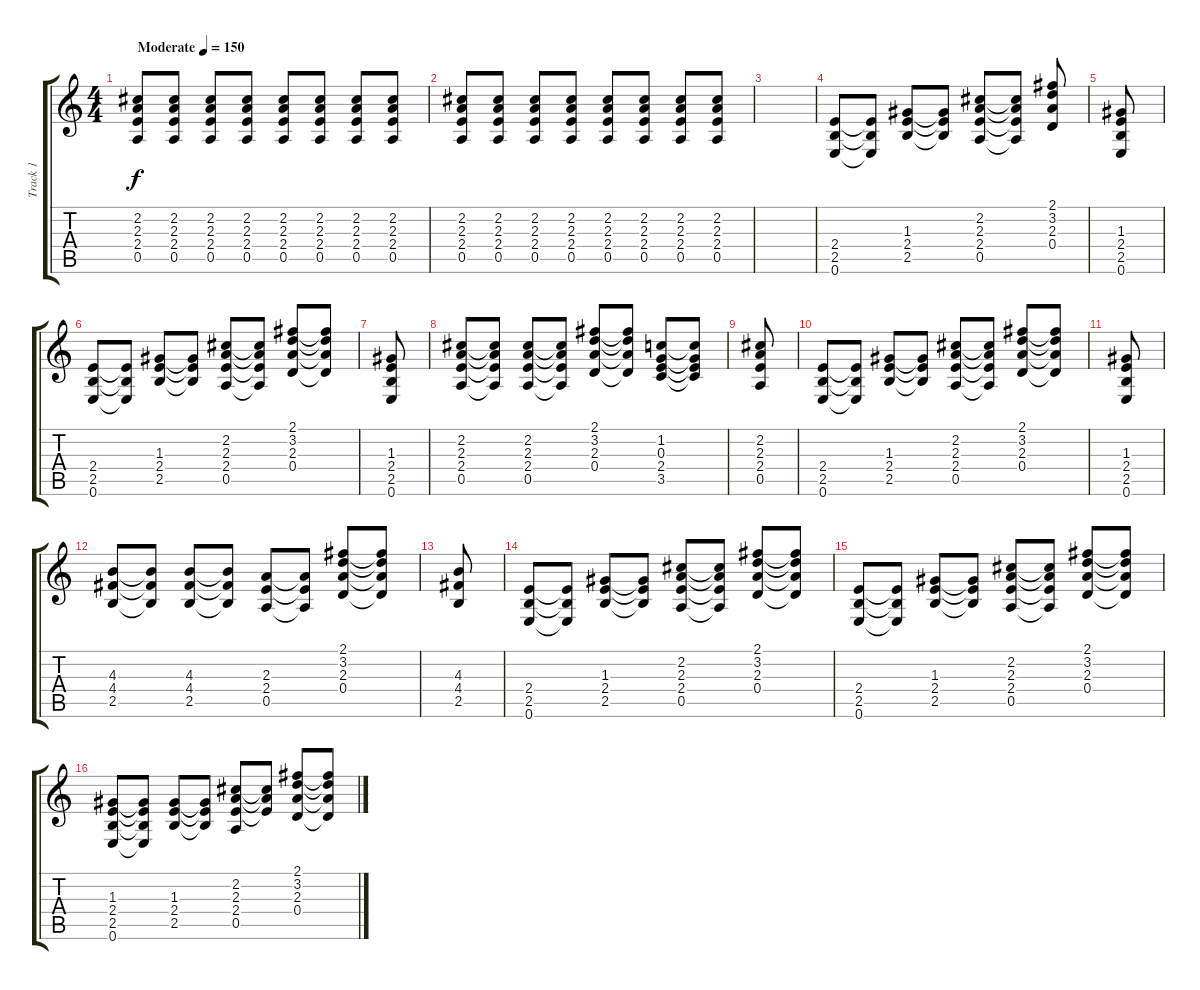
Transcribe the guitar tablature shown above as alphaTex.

\track ("Track 1" "Track 1") {instrument acousticguitarsteel}
\staff {score tabs}
\tuning (E4 B3 G3 D3 A2 E2) {hide}
\ts (4 4)
\tempo (150 "Moderate")
\clef g2
\ks c
(2.2 2.3 2.4 0.5).8{dy f instrument acousticguitarsteel} (2.2 2.3 2.4 0.5).8 (2.2 2.3 2.4 0.5).8 (2.2 2.3 2.4 0.5).8 (2.2 2.3 2.4 0.5).8 (2.2 2.3 2.4 0.5).8 (2.2 2.3 2.4 0.5).8 (2.2 2.3 2.4 0.5).8 |
(2.2 2.3 2.4 0.5).8 (2.2 2.3 2.4 0.5).8 (2.2 2.3 2.4 0.5).8 (2.2 2.3 2.4 0.5).8 (2.2 2.3 2.4 0.5).8 (2.2 2.3 2.4 0.5).8 (2.2 2.3 2.4 0.5).8 (2.2 2.3 2.4 0.5).8 |
|
(2.4 2.5 0.6).8 (2.4{t} 2.5{t} 0.6{t}).8 (1.3 2.4 2.5).8 (1.3{t} 2.4{t} 2.5{t}).8 (2.2 2.3 2.4 0.5).8 (2.2{t} 2.3{t} 2.4{t} 0.5{t}).8 (2.1 3.2 2.3 0.4).8 |
(1.3 2.4 2.5 0.6).8 |
(2.4 2.5 0.6).8 (2.4{t} 2.5{t} 0.6{t}).8 (1.3 2.4 2.5).8 (1.3{t} 2.4{t} 2.5{t}).8 (2.2 2.3 2.4 0.5).8 (2.2{t} 2.3{t} 2.4{t} 0.5{t}).8 (2.1 3.2 2.3 0.4).8 (2.1{t} 3.2{t} 2.3{t} 0.4{t}).8 |
(1.3 2.4 2.5 0.6).8 |
(2.2 2.3 2.4 0.5).8 (2.2{t} 2.3{t} 2.4{t} 0.5{t}).8 (2.2 2.3 2.4 0.5).8 (2.2{t} 2.3{t} 2.4{t} 0.5{t}).8 (2.1 3.2 2.3 0.4).8 (2.1{t} 3.2{t} 2.3{t} 0.4{t}).8 (1.2 0.3 2.4 3.5).8 (1.2{t} 0.3{t} 2.4{t} 3.5{t}).8 |
(2.2 2.3 2.4 0.5).8 |
(2.4 2.5 0.6).8 (2.4{t} 2.5{t} 0.6{t}).8 (1.3 2.4 2.5).8 (1.3{t} 2.4{t} 2.5{t}).8 (2.2 2.3 2.4 0.5).8 (2.2{t} 2.3{t} 2.4{t} 0.5{t}).8 (2.1 3.2 2.3 0.4).8 (2.1{t} 3.2{t} 2.3{t} 0.4{t}).8 |
(1.3 2.4 2.5 0.6).8 |
(4.3 4.4 2.5).8 (4.3{t} 4.4{t} 2.5{t}).8 (4.3 4.4 2.5).8 (4.3{t} 4.4{t} 2.5{t}).8 (2.3 2.4 0.5).8 (2.3{t} 2.4{t} 0.5{t}).8 (2.1 3.2 2.3 0.4).8 (2.1{t} 3.2{t} 2.3{t} 0.4{t}).8 |
(4.3 4.4 2.5).8 |
(2.4 2.5 0.6).8 (2.4{t} 2.5{t} 0.6{t}).8 (1.3 2.4 2.5).8 (1.3{t} 2.4{t} 2.5{t}).8 (2.2 2.3 2.4 0.5).8 (2.2{t} 2.3{t} 2.4{t} 0.5{t}).8 (2.1 3.2 2.3 0.4).8 (2.1{t} 3.2{t} 2.3{t} 0.4{t}).8 |
(2.4 2.5 0.6).8 (2.4{t} 2.5{t} 0.6{t}).8 (1.3 2.4 2.5).8 (1.3{t} 2.4{t} 2.5{t}).8 (2.2 2.3 2.4 0.5).8 (2.2{t} 2.3{t} 2.4{t} 0.5{t}).8 (2.1 3.2 2.3 0.4).8 (2.1{t} 3.2{t} 2.3{t} 0.4{t}).8 |
(1.3 2.4 2.5 0.6).8 (1.3{t} 2.4{t} 2.5{t} 0.6{t}).8 (1.3 2.4 2.5).8 (1.3{t} 2.4{t} 2.5{t}).8 (2.2 2.3 2.4 0.5).8 (2.2{t} 2.3{t} 2.4{t}).8 (2.1 3.2 2.3 0.4).8 (2.1{t} 3.2{t} 2.3{t} 0.4{t}).8
